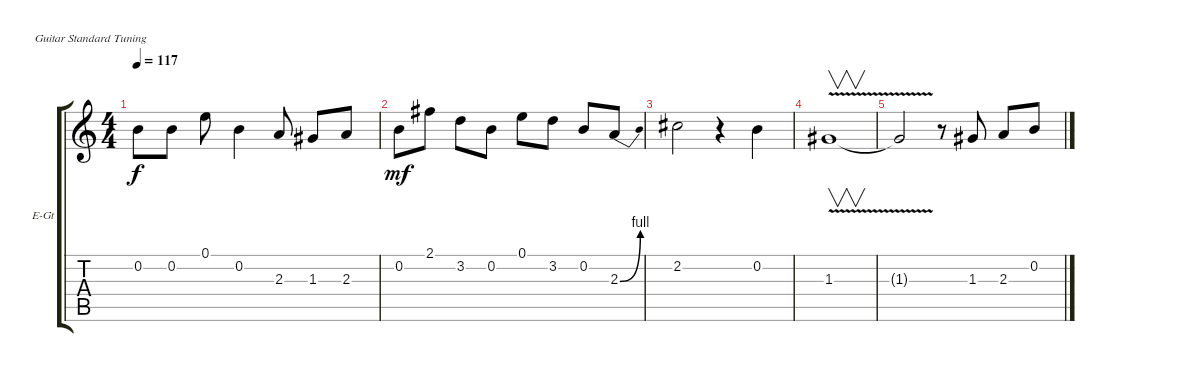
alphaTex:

\defaultSystemsLayout 4
\bracketExtendMode groupsimilarinstruments
\firstSystemTrackNameOrientation horizontal
\otherSystemsTrackNameOrientation horizontal
\track ("Electric Guitar" "E-Gt") {instrument electricguitarclean}
\staff {score tabs}
\tuning (E4 B3 G3 D3 A2 E2)
\ts (4 4)
\tempo 117
\clef g2
\ks c
0.2.8{dy f} 0.2.8 0.1.8 0.2.4 2.3.8 1.3.8 2.3.8 |
0.2.8{dy mf} 2.1.8 3.2.8 0.2.8 0.1.8 3.2.8 0.2.8 2.3{be (bend 0 0 15 4)}.8 |
2.2.2 r.4 0.2.4 |
1.3{v}.1{v} |
1.3{v t}.2 r.8 1.3.8 2.3.8 0.2.8
